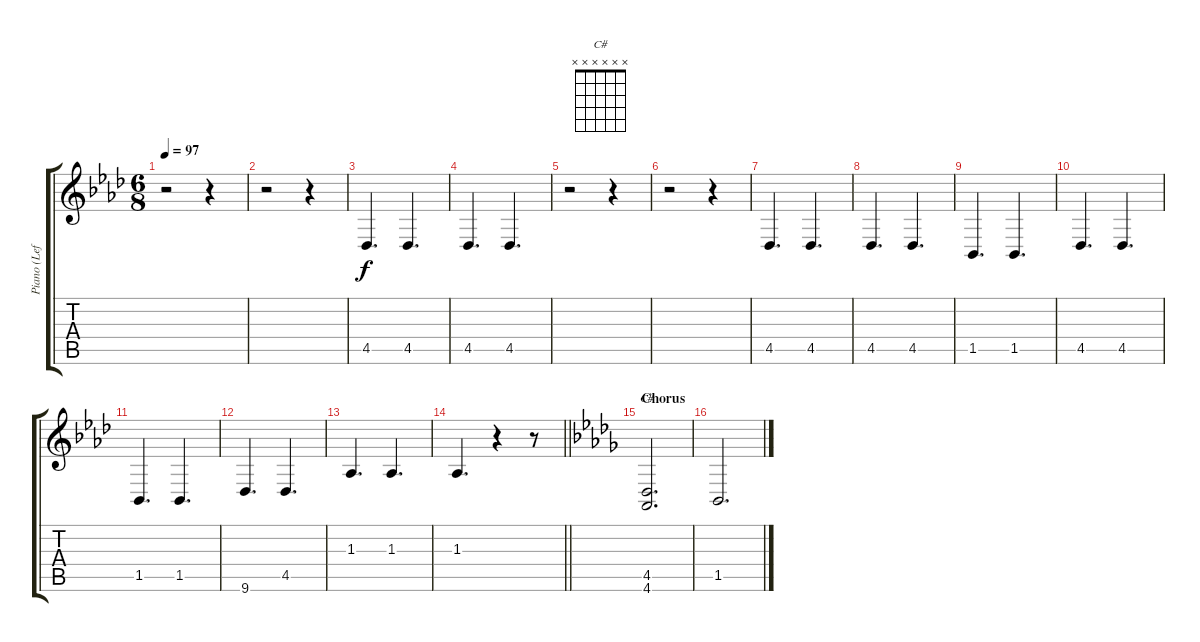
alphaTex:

\track ("Piano (Left Hand)" "Piano (Lef") {instrument brightacousticpiano}
\staff {score tabs}
\tuning (E4 B3 G3 D3 A2 E2) {hide}
\chord ("C#" x x x x x x)
\ts (6 8)
\tempo 97
\clef g2
\ks ab
r.2{dy f} r.4 |
r.2 r.4 |
4.5.4{d} 4.5.4{d} |
4.5.4{d} 4.5.4{d} |
r.2 r.4 |
r.2 r.4 |
4.5.4{d} 4.5.4{d} |
4.5.4{d} 4.5.4{d} |
1.5.4{d} 1.5.4{d} |
4.5.4{d} 4.5.4{d} |
1.5.4{d} 1.5.4{d} |
9.6.4{d} 4.5.4{d} |
1.3.4{d} 1.3.4{d} |
\barLineRight lightlight
1.3.4{d} r.4 r.8 |
\section ("" "Chorus")
\ks db
(4.5 4.6).2{d ch "C#"} |
1.5.2{d}
